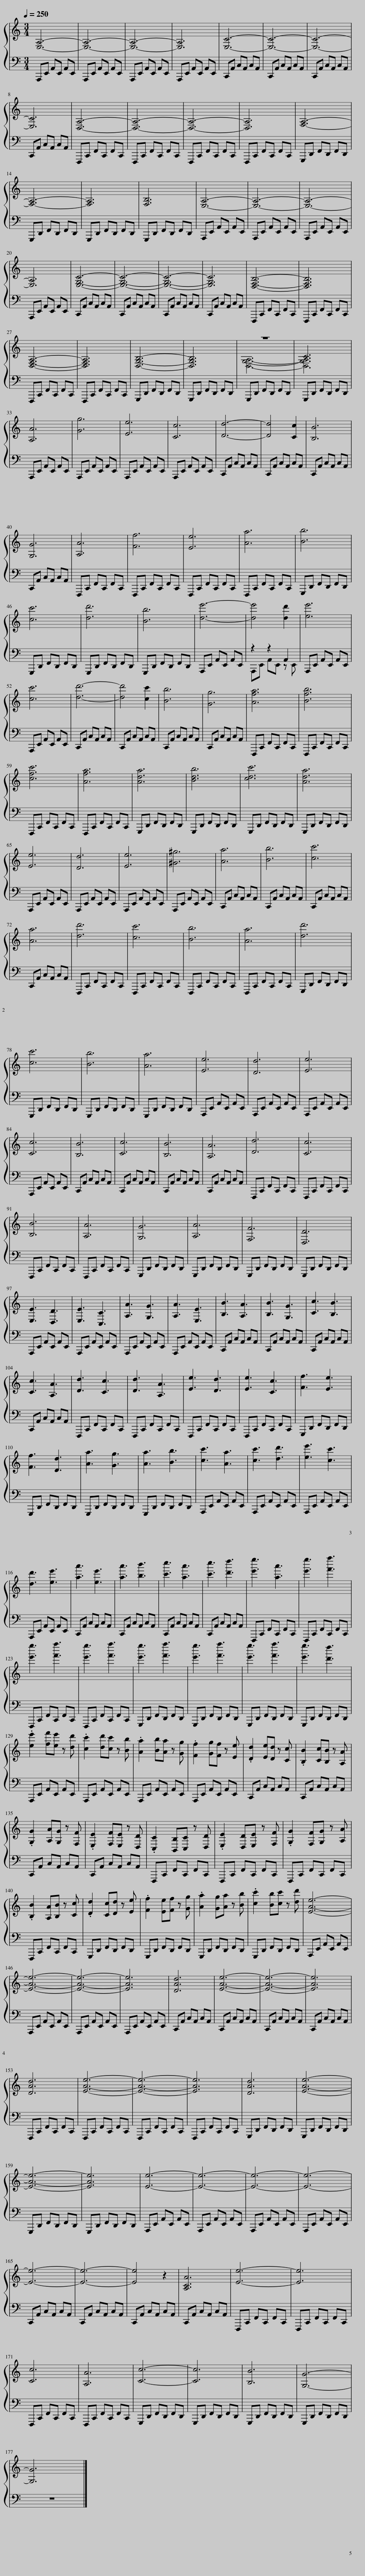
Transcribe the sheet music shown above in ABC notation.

X:1
%%score { ( 1 3 ) | ( 2 4 ) }
L:1/8
Q:1/4=250
M:3/4
I:linebreak $
K:C
V:1 treble
V:3 treble
V:2 bass
V:4 bass
V:1
 [E,A,]6- | [E,A,]6- | [E,A,]6- | [E,A,]6 | [E,C]6- | %5
 [E,C]6- | [E,C]6- |$ [E,C]6 | [D,A,]6- | [D,A,]6- | %10
 [D,A,]6- | [D,A,]6 | [F,A,]6- |$ [F,A,]6- | [F,A,]6 | %15
 [F,B,]6 | [E,A,]6- | [E,A,]6- | [E,A,]6- |$ [E,A,]6 | %20
 [E,G,C]6- | [E,G,C]6- | [E,G,C]6- | [E,G,C]6 | [D,F,B,]6- | %25
 [D,F,B,]6 |$ [D,F,A,]6- | [D,F,A,]6 | [D,G,B,]6- | [D,G,B,]6 | %30
 z6 | C6 |$ [A,A]6 | [Gg]6 | [Ee]6 | %35
 [Cc]6 | [Dd]6- | [Dd]4 [Cc]2 | [B,B]6 |$ [G,G]6 | %40
 [A,A]6 | [Ff]6 | [Ee]6 | [Aa]6 | [Bb]6 |$ %45
 [cc']6 | [dd']6 | [Bb]6 | [de']6- | [de']4 [dd']2 | %50
 [ee']6 |$ [cc']6 | [dd']6- | [dd']4 [cc']2 | [Bb]6 | %55
 [Gg]6 | [Afa]6 | [Bfb]6 |$ [cfc']6 | [Afa]6 | %60
 [Ada]6 | [Bdb]6 | [cdc']6 | [Ada]6 |$ [Ee]6 | %65
 [Dd]6 | [Ee]6 | [^G^g]6 | [Aa]6 | [Bb]6 | %70
 [cc']6 |$ [Aa]6 | [dd']6 | [cc']6 | [Bb]6 | %75
 [Aa]6 | [dd']6 |$ [cc']6 | [Bb]6 | [Aa]6 | %80
 [Ee]6 | [Dd]6 | [Ee]6 |$ [Cc]6 | [B,B]6 | %85
 [Cc]6 | [B,B]6 | [A,A]6 | [Dd]6 | [Cc]6 |$ %90
 [B,B]6 | [A,A]6 | [G,G]6 | [A,A]6 | [F,F]6 | %95
 [D,D]6 |$ [E,E]3 [D,D]3 | [E,E]3 [C,C]3 | [A,A]3 [G,G]3 | [A,A]3 [E,E]3 | %100
 [B,B]3 [A,A]3 | [B,B]3 [G,G]3 | [Cc]3 [B,B]3 |$ [Cc]3 [A,A]3 | [Dd]3 [Cc]3 | %105
 [Dd]3 [A,A]3 | [Ee]3 [Dd]3 | [Ee]3 [Cc]3 | [Ff]3 [Ee]3 |$ [Ff]3 [Dd]3 | %110
 [Aa]3 [Gg]3 | [Aa]3 [Bb]3 | [cc']3 [Aa]3 | [cc']3 [dd']3 | [ee']3 [cc']3 |$ %115
 [dd']3 [ee']3 | [aa']3 [ee']3 | [aa']3 [bb']3 | [c'c'']3 [aa']3 | [c'c'']3 [d'd'']3 | %120
 [e'e'']3 [aa']3 | [e'e'']3 [f'f'']3 |$ [e'e'']3 [f'f'']3 | [e'e'']3 [f'f'']3 | [e'e'']3 [f'f'']3 | %125
 [e'e'']3 [f'f'']3 | [e'e'']3 [f'f'']3 | [e'e'']3 [d'd'']3 |$ .[ee']2 [ff'][ee'] z [dd'] | .[cc']2 [dd'][cc'] z [Bb] | %130
 .[Aa]2 [Bb][Aa] z [Gg] | .[Ff]2 [Gg][Ff] z [Ee] | .[Dd]2 [Ee][Dd] z [Cc] | .[B,B]2 [Cc][B,B] z [A,A] |$ .[G,G]2 [A,A][G,G] z [F,F] | %135
 .[E,E]2 [F,F][E,E] z [D,D] | .[C,C]2 [B,,B,][C,C] z [D,D] | .[E,E]2 [D,D][E,E] z [F,F] | .[G,G]2 [F,F][G,G] z [A,A] |$ .[B,B]2 [A,A][B,B] z [Cc] | %140
 .[Dd]2 [Cc][Dd] z [Ee] | .[Ff]2 [Ee][Ff] z [Gg] | .[Aa]2 [Gg][Aa] z [Bb] | .[cc']2 [Bb][cc'] z [dd'] | [EAe]6- |$ %145
 [EAe]6- | [EAe]6- | [EAe]6 | [DAd]6 | [EAe]6- | %150
 [EAe]6- | [EAe]6 |$ [DAd]6 | [EAe]6- | [EAe]6- | %155
 [EAe]6 | [DAd]6 | [EAe]6- |$ [EAe]6- | [EAe]6 | %160
 [Ee]6- | [Ee]6- | [Ee]6- | [Ee]6- |$ [Ee]6- | %165
 [Ee]6- | [Ee]4 z2 | [A,CA]6 | [Ee]6- | [Ee]6 |$ %170
 [Cc]6 | [A,A]6 | [Cc]6- | [Cc]6 | [B,B]6 | %175
 [G,G]6- |$ [G,G]6 |] %177
V:2
 A,,,E,, A,,E,, A,,E,, | A,,,E,, A,,E,, A,,E,, | A,,,E,, A,,E,, A,,E,, | A,,,E,, A,,E,, A,,E,, | C,,A,, C,A,, C,A,, | %5
 C,,A,, C,A,, C,A,, | C,,A,, C,A,, C,A,, |$ C,,A,, C,A,, C,A,, | F,,,C,, F,,C,, F,,C,, | F,,,C,, F,,C,, F,,C,, | %10
 F,,,C,, F,,C,, F,,C,, | F,,,C,, F,,C,, F,,C,, | G,,,D,, F,,D,, F,,D,, |$ G,,,D,, F,,D,, F,,D,, | G,,,D,, F,,D,, F,,D,, | %15
 G,,,D,, F,,D,, F,,D,, | A,,,E,, A,,E,, A,,E,, | A,,,E,, A,,E,, A,,E,, | A,,,E,, A,,E,, A,,E,, |$ A,,,E,, A,,E,, A,,E,, | %20
 C,,A,, C,A,, C,A,, | C,,A,, C,A,, C,A,, | C,,A,, C,A,, C,A,, | C,,A,, C,A,, C,A,, | F,,,C,, F,,C,, F,,C,, | %25
 F,,,C,, F,,C,, F,,C,, |$ F,,,C,, F,,C,, F,,C,, | F,,,C,, F,,C,, F,,C,, | G,,,D,, F,,D,, F,,D,, | G,,,D,, F,,D,, F,,D,, | %30
 G,,,D,, F,,D,, F,,D,, | G,,,D,, F,,D,, F,,D,, |$ A,,,E,, A,,E,, A,,E,, | A,,,E,, A,,E,, A,,E,, | A,,,E,, A,,E,, A,,E,, | %35
 A,,,E,, A,,E,, A,,E,, | C,,A,, C,A,, C,A,, | C,,A,, C,A,, C,A,, | C,,A,, C,A,, C,A,, |$ C,,A,, C,A,, C,A,, | %40
 F,,,C,, F,,C,, F,,C,, | F,,,C,, F,,C,, F,,C,, | F,,,C,, F,,C,, F,,C,, | F,,,C,, F,,C,, F,,C,, | G,,,D,, F,,D,, F,,D,, |$ %45
 G,,,D,, F,,D,, F,,D,, | G,,,D,, F,,D,, F,,D,, | G,,,D,, F,,D,, F,,D,, | A,,,E,, A,,E,, A,,E,, | z2 z2 A,,2 | %50
 A,,,E,, A,,E,, A,,E,, |$ A,,,E,, A,,E,, A,,E,, | C,,A,, C,A,, C,A,, | C,,A,, C,A,, C,A,, | C,,A,, C,A,, C,A,, | %55
 C,,A,, C,A,, C,A,, | F,,,C,, F,,C,, F,,C,, | F,,,C,, F,,C,, F,,C,, |$ F,,,C,, F,,C,, F,,C,, | F,,,C,, F,,C,, F,,C,, | %60
 G,,,D,, F,,D,, F,,D,, | G,,,D,, F,,D,, F,,D,, | G,,,D,, F,,D,, F,,D,, | G,,,D,, F,,D,, F,,D,, |$ A,,,E,, A,,E,, A,,E,, | %65
 A,,,E,, A,,E,, A,,E,, | A,,,E,, A,,E,, A,,E,, | A,,,E,, A,,E,, A,,E,, | C,,A,, C,A,, C,A,, | C,,A,, C,A,, C,A,, | %70
 C,,A,, C,A,, C,A,, |$ C,,A,, C,A,, C,A,, | F,,,C,, F,,C,, F,,C,, | F,,,C,, F,,C,, F,,C,, | F,,,C,, F,,C,, F,,C,, | %75
 F,,,C,, F,,C,, F,,C,, | G,,,D,, F,,D,, F,,D,, |$ G,,,D,, F,,D,, F,,D,, | G,,,D,, F,,D,, F,,D,, | G,,,D,, F,,D,, F,,D,, | %80
 A,,,E,, A,,E,, A,,E,, | A,,,E,, A,,E,, A,,E,, | A,,,E,, A,,E,, A,,E,, |$ A,,,E,, A,,E,, A,,E,, | C,,A,, C,A,, C,A,, | %85
 C,,A,, C,A,, C,A,, | C,,A,, C,A,, C,A,, | C,,A,, C,A,, C,A,, | F,,,C,, F,,C,, F,,C,, | F,,,C,, F,,C,, F,,C,, |$ %90
 F,,,C,, F,,C,, F,,C,, | F,,,C,, F,,C,, F,,C,, | G,,,D,, F,,D,, F,,D,, | G,,,D,, F,,D,, F,,D,, | G,,,D,, F,,D,, F,,D,, | %95
 G,,,D,, F,,D,, F,,D,, |$ A,,,E,, A,,E,, A,,E,, | A,,,E,, A,,E,, A,,E,, | A,,,E,, A,,E,, A,,E,, | A,,,E,, A,,E,, A,,E,, | %100
 C,,A,, C,A,, C,A,, | C,,A,, C,A,, C,A,, | C,,A,, C,A,, C,A,, |$ C,,A,, C,A,, C,A,, | F,,,C,, F,,C,, F,,C,, | %105
 F,,,C,, F,,C,, F,,C,, | F,,,C,, F,,C,, F,,C,, | F,,,C,, F,,C,, F,,C,, | G,,,D,, F,,D,, F,,D,, |$ G,,,D,, F,,D,, F,,D,, | %110
 G,,,D,, F,,D,, F,,D,, | G,,,D,, F,,D,, F,,D,, | A,,,E,, A,,E,, A,,E,, | A,,,E,, A,,E,, A,,E,, | A,,,E,, A,,E,, A,,E,, |$ %115
 A,,,E,, A,,E,, A,,E,, | C,,A,, C,A,, C,A,, | C,,A,, C,A,, C,A,, | C,,A,, C,A,, C,A,, | C,,A,, C,A,, C,A,, | %120
 F,,,C,, F,,C,, F,,C,, | F,,,C,, F,,C,, F,,C,, |$ F,,,C,, F,,C,, F,,C,, | F,,,C,, F,,C,, F,,C,, | G,,,D,, F,,D,, F,,D,, | %125
 G,,,D,, F,,D,, F,,D,, | G,,,D,, F,,D,, F,,D,, | G,,,D,, F,,D,, F,,D,, |$ A,,,E,, A,,E,, A,,E,, | A,,,E,, A,,E,, A,,E,, | %130
 A,,,E,, A,,E,, A,,E,, | A,,,E,, A,,E,, A,,E,, | C,,A,, C,A,, C,A,, | C,,A,, C,A,, C,A,, |$ C,,A,, C,A,, C,A,, | %135
 C,,A,, C,A,, C,A,, | F,,,C,, F,,C,, F,,C,, | F,,,C,, F,,C,, F,,C,, | F,,,C,, F,,C,, F,,C,, |$ F,,,C,, F,,C,, F,,C,, | %140
 G,,,D,, F,,D,, F,,D,, | G,,,D,, F,,D,, F,,D,, | G,,,D,, F,,D,, F,,D,, | G,,,D,, F,,D,, F,,D,, | A,,,E,, A,,E,, A,,E,, |$ %145
 A,,,E,, A,,E,, A,,E,, | A,,,E,, A,,E,, A,,E,, | A,,,E,, A,,E,, A,,E,, | C,,A,, C,A,, C,A,, | C,,A,, C,A,, C,A,, | %150
 C,,A,, C,A,, C,A,, | C,,A,, C,A,, C,A,, |$ F,,,C,, F,,C,, F,,C,, | F,,,C,, F,,C,, F,,C,, | F,,,C,, F,,C,, F,,C,, | %155
 F,,,C,, F,,C,, F,,C,, | G,,,D,, F,,D,, F,,D,, | G,,,D,, F,,D,, F,,D,, |$ G,,,D,, F,,D,, F,,D,, | G,,,D,, F,,D,, F,,D,, | %160
 A,,,E,, A,,E,, A,,E,, | A,,,E,, A,,E,, A,,E,, | A,,,E,, A,,E,, A,,E,, | A,,,E,, A,,E,, A,,E,, |$ C,,A,, C,A,, C,A,, | %165
 C,,A,, C,A,, C,A,, | C,,A,, C,A,, C,A,, | C,,A,, C,A,, C,A,, | F,,,C,, F,,C,, F,,C,, | F,,,C,, F,,C,, F,,C,, |$ %170
 F,,,C,, F,,C,, F,,C,, | F,,,C,, F,,C,, F,,C,, | G,,,D,, F,,D,, F,,D,, | G,,,D,, F,,D,, F,,D,, | G,,,D,, F,,D,, F,,D,, | %175
 G,,,D,, F,,D,, F,,D,, |$ z6 |] %177
V:3
 x6 | x6 | x6 | x6 | x6 | %5
 x6 | x6 |$ x6 | x6 | x6 | %10
 x6 | x6 | x6 |$ x6 | x6 | %15
 x6 | x6 | x6 | x6 |$ x6 | %20
 x6 | x6 | x6 | x6 | x6 | %25
 x6 |$ x6 | x6 | x6 | x6 | %30
 [D,G,A,]6- | [D,G,A,]6 |$ x6 | x6 | x6 | %35
 x6 | x6 | x6 | x6 |$ x6 | %40
 x6 | x6 | x6 | x6 | x6 |$ %45
 x6 | x6 | x6 | x6 | x6 | %50
 x6 |$ x6 | x6 | x6 | x6 | %55
 x6 | x6 | x6 |$ x6 | x6 | %60
 x6 | x6 | x6 | x6 |$ x6 | %65
 x6 | x6 | x6 | x6 | x6 | %70
 x6 |$ x6 | x6 | x6 | x6 | %75
 x6 | x6 |$ x6 | x6 | x6 | %80
 x6 | x6 | x6 |$ x6 | x6 | %85
 x6 | x6 | x6 | x6 | x6 |$ %90
 x6 | x6 | x6 | x6 | x6 | %95
 x6 |$ x6 | x6 | x6 | x6 | %100
 x6 | x6 | x6 |$ x6 | x6 | %105
 x6 | x6 | x6 | x6 |$ x6 | %110
 x6 | x6 | x6 | x6 | x6 |$ %115
 x6 | x6 | x6 | x6 | x6 | %120
 x6 | x6 |$ x6 | x6 | x6 | %125
 x6 | x6 | x6 |$ x6 | x6 | %130
 x6 | x6 | x6 | x6 |$ x6 | %135
 x6 | x6 | x6 | x6 |$ x6 | %140
 x6 | x6 | x6 | x6 | x6 |$ %145
 x6 | x6 | x6 | x6 | x6 | %150
 x6 | x6 |$ x6 | x6 | x6 | %155
 x6 | x6 | x6 |$ x6 | x6 | %160
 x6 | x6 | x6 | x6 |$ x6 | %165
 x6 | x6 | x6 | x6 | x6 |$ %170
 x6 | x6 | x6 | x6 | x6 | %175
 x6 |$ x6 |] %177
V:4
 x6 | x6 | x6 | x6 | x6 | %5
 x6 | x6 |$ x6 | x6 | x6 | %10
 x6 | x6 | x6 |$ x6 | x6 | %15
 x6 | x6 | x6 | x6 |$ x6 | %20
 x6 | x6 | x6 | x6 | x6 | %25
 x6 |$ x6 | x6 | x6 | x6 | %30
 x6 | x6 |$ x6 | x6 | x6 | %35
 x6 | x6 | x6 | x6 |$ x6 | %40
 x6 | x6 | x6 | x6 | x6 |$ %45
 x6 | x6 | x6 | x6 | A,,,E,, A,,E,, z E,, | %50
 x6 |$ x6 | x6 | x6 | x6 | %55
 x6 | x6 | x6 |$ x6 | x6 | %60
 x6 | x6 | x6 | x6 |$ x6 | %65
 x6 | x6 | x6 | x6 | x6 | %70
 x6 |$ x6 | x6 | x6 | x6 | %75
 x6 | x6 |$ x6 | x6 | x6 | %80
 x6 | x6 | x6 |$ x6 | x6 | %85
 x6 | x6 | x6 | x6 | x6 |$ %90
 x6 | x6 | x6 | x6 | x6 | %95
 x6 |$ x6 | x6 | x6 | x6 | %100
 x6 | x6 | x6 |$ x6 | x6 | %105
 x6 | x6 | x6 | x6 |$ x6 | %110
 x6 | x6 | x6 | x6 | x6 |$ %115
 x6 | x6 | x6 | x6 | x6 | %120
 x6 | x6 |$ x6 | x6 | x6 | %125
 x6 | x6 | x6 |$ x6 | x6 | %130
 x6 | x6 | x6 | x6 |$ x6 | %135
 x6 | x6 | x6 | x6 |$ x6 | %140
 x6 | x6 | x6 | x6 | x6 |$ %145
 x6 | x6 | x6 | x6 | x6 | %150
 x6 | x6 |$ x6 | x6 | x6 | %155
 x6 | x6 | x6 |$ x6 | x6 | %160
 x6 | x6 | x6 | x6 |$ x6 | %165
 x6 | x6 | x6 | x6 | x6 |$ %170
 x6 | x6 | x6 | x6 | x6 | %175
 x6 |$ x6 |] %177
